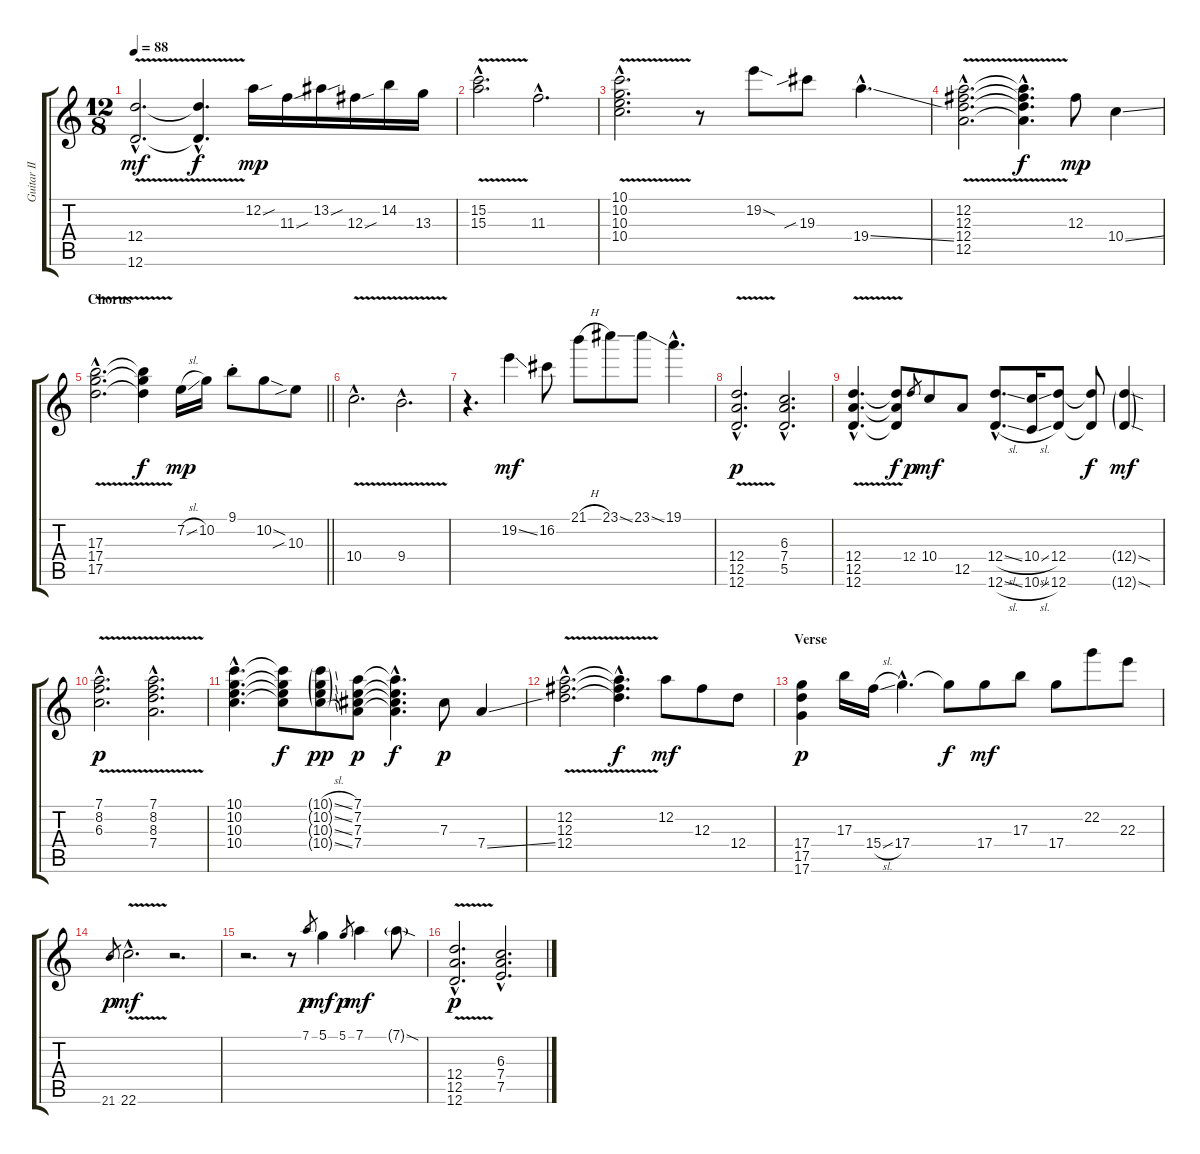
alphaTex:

\track ("Guitar II [Slide - Open D]" "Guitar II ") {instrument distortionguitar}
\staff {score tabs}
\tuning (D4 A3 Gb3 D3 A2 D2) {hide}
\ts (12 8)
\tempo 88
\clef g2
\ks c
(12.4{v hac} 12.6{v hac}).2{d dy mf} (12.4{hac t} 12.6{hac t}).4{d dy f} 12.2{sou}.16{dy mp} 11.3{sou}.16 13.2{sou}.16 12.3{sou}.16 14.2.16 13.3.16 |
(15.2{v hac} 15.3{v hac}).2{d} 11.3{hac}.2{d} |
(10.1{v hac} 10.2{v hac} 10.3{v hac} 10.4{v hac}).2{d} r.8 19.2{sod}.8 19.3{sib}.8 19.4{ss hac}.4{d} |
(12.2{v hac} 12.3{v hac} 12.4{v hac} 12.5{v hac}).2{d} (12.2{hac t} 12.3{hac t} 12.4{hac t} 12.5{hac t}).4{d dy f} 12.3.8{dy mp} 10.4{ss}.4 |
\section ("" "Chorus")
\barLineRight lightlight
(17.3{v hac} 17.4{v hac} 17.5{v hac}).2{d} (17.3{t} 17.4{t} 17.5{t}).4{dy f} 7.2{sl}.16{dy mp} 10.2.16 9.1{st}.8 10.2{sod}.8 10.3{sib}.8 |
10.4{v hac}.2{d} 9.4{v hac}.2{d} |
r.4{d} 19.2{ss}.4{dy mf} 16.2.8 21.1{h}.8 23.1{ss}.8 23.1{ss}.8 19.1{hac}.4{d} |
(12.4{v hac} 12.5{v hac} 12.6{v hac}).2{d dy p} (6.3{hac} 7.4{hac} 5.5{hac}).2{d} |
(12.4{v hac} 12.5{v hac} 12.6{v hac}).4{d} (12.4{t} 12.5{t} 12.6{t}).8{dy f} 12.4.8{gr dy p} 10.4.8{dy mf} 12.5.8 (12.4{sl hac} 12.6{sl hac}).8{d} (10.4{sl} 10.6{sl}).16 (12.4 12.6).8 (12.4{t} 12.6{t}).8{dy f} (12.4{sod g} 12.6{sod g}).4{dy mf} |
(7.1{v hac} 8.2{v hac} 6.3{v hac}).2{d dy p} (7.1{v hac} 8.2{v hac} 8.3{v hac} 7.4{v hac}).2{d} |
(10.1{hac} 10.2{hac} 10.3{hac} 10.4{hac}).4{d} (10.1{t} 10.2{t} 10.3{t} 10.4{t}).8{dy f} (10.1{sl g} 10.2{sl g} 10.3{sl g} 10.4{sl g}).8{dy pp} (7.1 7.2 7.3 7.4).8{dy p} (7.1{hac t} 7.2{hac t} 7.3{hac t} 7.4{hac t}).4{d dy f} 7.3.8{dy p} 7.4{ss}.4 |
(12.2{v hac} 12.3{v hac} 12.4{v hac}).2{d} (12.2{hac t} 12.3{hac t} 12.4{hac t}).4{d dy f} 12.2.8{dy mf} 12.3.8 12.4.8 |
\section ("" "Verse")
(17.4 17.5 17.6).4{dy p} 17.3.16 15.4{sl}.16 17.4{hac}.4{d} 17.4{t}.8{dy f} 17.4.8{dy mf} 17.3.8 17.4.8 22.2.8 22.3.8 |
21.6.8{gr dy p} 22.6{v hac}.2{d dy mf} r.2{d} |
r.2{d} r.8 7.1.8{gr dy p} 5.1.4{dy mf} 5.1.8{gr dy p} 7.1.4{dy mf} 7.1{sod g}.8 |
(12.4{v hac} 12.5{v hac} 12.6{v hac}).2{d dy p} (6.3{hac} 7.4{hac} 7.5{hac}).2{d}
